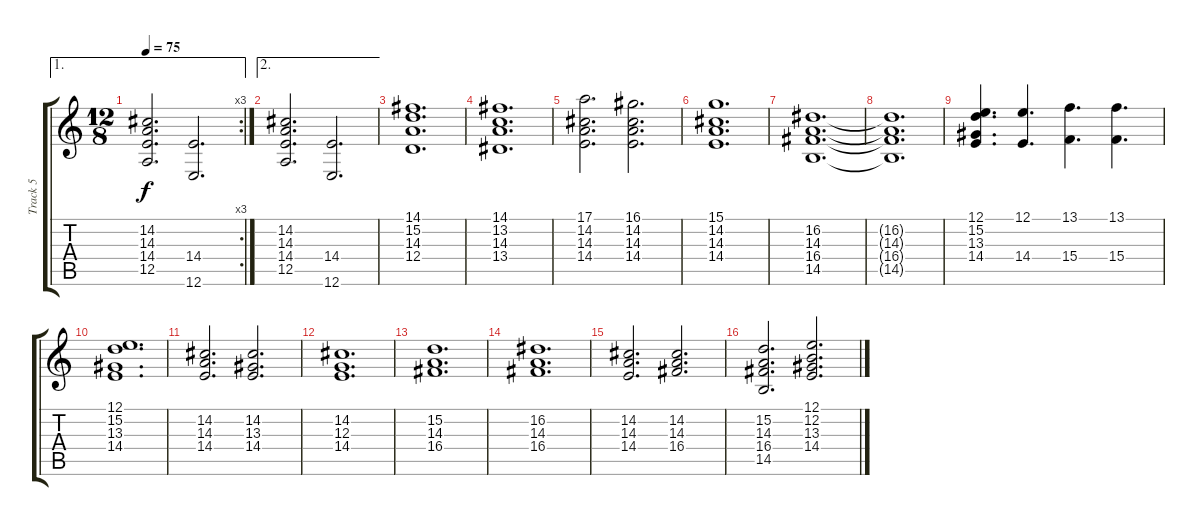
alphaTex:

\track ("Track 5" "Track 5") {instrument stringensemble2}
\staff {score tabs}
\tuning (E4 B3 G3 D3 A2 E2) {hide}
\ae 1
\rc 3
\ts (12 8)
\tempo 75
\clef g2
\ks c
(14.2 14.3 14.4 12.5).2{d dy f} (14.4 12.6).2{d} |
\ae 2
(14.2 14.3 14.4 12.5).2{d} (14.4 12.6).2{d} |
(14.1 15.2 14.3 12.4).1{d} |
(14.1 13.2 14.3 13.4).1{d} |
(17.1 14.2 14.3 14.4).2{d} (16.1 14.2 14.3 14.4).2{d} |
(15.1 14.2 14.3 14.4).1{d} |
(16.2 14.3 16.4 14.5).1{d} |
(16.2{t} 14.3{t} 16.4{t} 14.5{t}).1{d} |
(12.1 15.2 13.3 14.4).4{d} (12.1 14.4).4{d} (13.1 15.4).4{d} (13.1 15.4).4{d} |
(12.1 15.2 13.3 14.4).1{d} |
(14.2 14.3 14.4).2{d} (14.2 13.3 14.4).2{d} |
(14.2 12.3 14.4).1{d} |
(15.2 14.3 16.4).1{d} |
(16.2 14.3 16.4).1{d} |
(14.2 14.3 14.4).2{d} (14.2 14.3 16.4).2{d} |
(15.2 14.3 16.4 14.5).2{d} (12.1 12.2 13.3 14.4).2{d}
